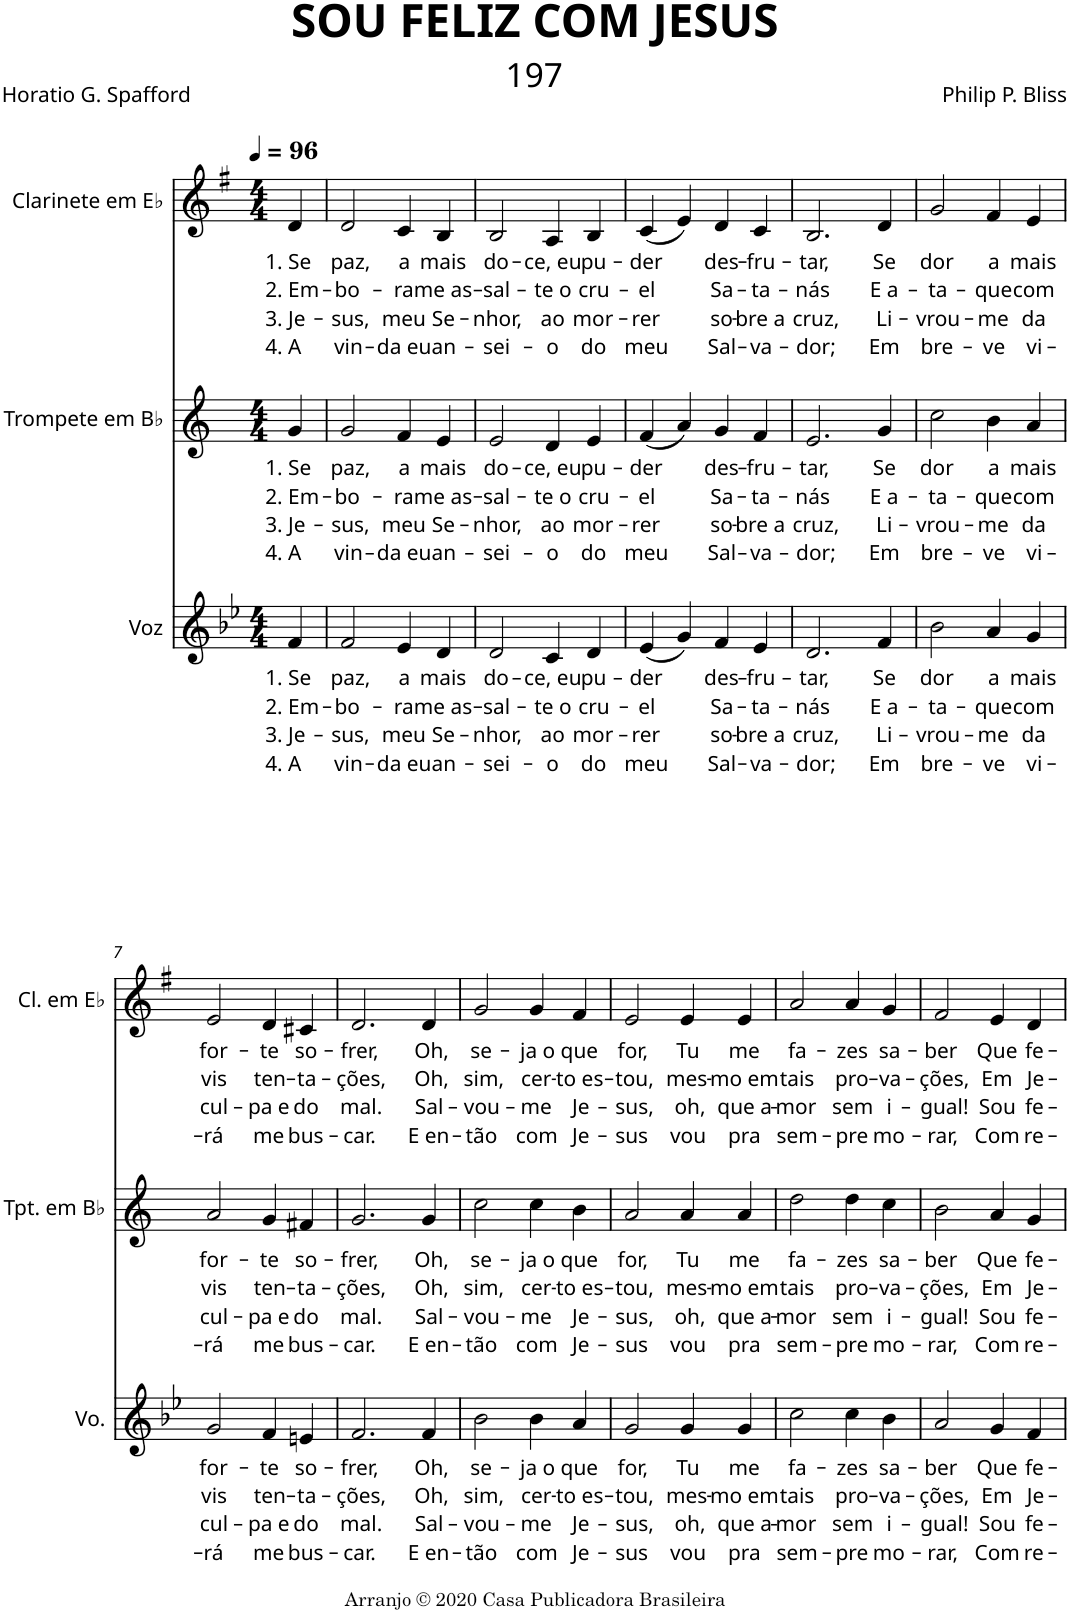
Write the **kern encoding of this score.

**kern	**text	**text	**text	**text	**kern	**text	**text	**text	**text	**kern	**text	**text	**text	**text
*part3	*part3	*part3	*part3	*part3	*part2	*part2	*part2	*part2	*part2	*part1	*part1	*part1	*part1	*part1
*staff3	*staff3	*staff3	*staff3	*staff3	*staff2	*staff2	*staff2	*staff2	*staff2	*staff1	*staff1	*staff1	*staff1	*staff1
*I"Voz	*	*	*	*	*I"Trompete em Bb	*	*	*	*	*I"Clarinete em Eb	*	*	*	*
*I'Vo.	*	*	*	*	*I'Tpt. em Bb	*	*	*	*	*I'Cl. em Eb	*	*	*	*
*clefG2	*	*	*	*	*clefG2	*	*	*	*	*clefG2	*	*	*	*
*	*	*	*	*	*Trd1c2	*	*	*	*	*Trd-2c-3	*	*	*	*
*k[b-e-]	*	*	*	*	*k[]	*	*	*	*	*k[f#]	*	*	*	*
*M4/4	*	*	*	*	*M4/4	*	*	*	*	*M4/4	*	*	*	*
*MM96	*	*	*	*	*MM96	*	*	*	*	*MM96	*	*	*	*
=1	=1	=1	=1	=1	=1	=1	=1	=1	=1	=1	=1	=1	=1	=1
!	!LO:LY:b	!LO:LY:b	!LO:LY:b	!LO:LY:b	!	!LO:LY:b	!LO:LY:b	!LO:LY:b	!LO:LY:b	!	!LO:LY:b	!LO:LY:b	!LO:LY:b	!LO:LY:b
4f/	1. Se	2. Em-	3. Je-	4. A	4g/	1. Se	2. Em-	3. Je-	4. A	4d/	1. Se	2. Em-	3. Je-	4. A
=2	=2	=2	=2	=2	=2	=2	=2	=2	=2	=2	=2	=2	=2	=2
!	!LO:LY:b	!LO:LY:b	!LO:LY:b	!LO:LY:b	!	!LO:LY:b	!LO:LY:b	!LO:LY:b	!LO:LY:b	!	!LO:LY:b	!LO:LY:b	!LO:LY:b	!LO:LY:b
2f/	paz,	-bo-	-sus,	vin-	2g/	paz,	-bo-	-sus,	vin-	2d/	paz,	-bo-	-sus,	vin-
!	!LO:LY:b	!LO:LY:b	!LO:LY:b	!LO:LY:b	!	!LO:LY:b	!LO:LY:b	!LO:LY:b	!LO:LY:b	!	!LO:LY:b	!LO:LY:b	!LO:LY:b	!LO:LY:b
4e-/	a	-ra	meu	-da eu	4f/	a	-ra	meu	-da eu	4c/	a	-ra	meu	-da eu
!	!LO:LY:b	!LO:LY:b	!LO:LY:b	!LO:LY:b	!	!LO:LY:b	!LO:LY:b	!LO:LY:b	!LO:LY:b	!	!LO:LY:b	!LO:LY:b	!LO:LY:b	!LO:LY:b
4d/	mais	me as-	Se-	an-	4e/	mais	me as-	Se-	an-	4B/	mais	me as-	Se-	an-
=3	=3	=3	=3	=3	=3	=3	=3	=3	=3	=3	=3	=3	=3	=3
!	!LO:LY:b	!LO:LY:b	!LO:LY:b	!LO:LY:b	!	!LO:LY:b	!LO:LY:b	!LO:LY:b	!LO:LY:b	!	!LO:LY:b	!LO:LY:b	!LO:LY:b	!LO:LY:b
2d/	do-	-sal-	-nhor,	-sei-	2e/	do-	-sal-	-nhor,	-sei-	2B/	do-	-sal-	-nhor,	-sei-
!	!LO:LY:b	!LO:LY:b	!LO:LY:b	!LO:LY:b	!	!LO:LY:b	!LO:LY:b	!LO:LY:b	!LO:LY:b	!	!LO:LY:b	!LO:LY:b	!LO:LY:b	!LO:LY:b
4c/	-ce, eu	-te o	ao	-o	4d/	-ce, eu	-te o	ao	-o	4A/	-ce, eu	-te o	ao	-o
!	!LO:LY:b	!LO:LY:b	!LO:LY:b	!LO:LY:b	!	!LO:LY:b	!LO:LY:b	!LO:LY:b	!LO:LY:b	!	!LO:LY:b	!LO:LY:b	!LO:LY:b	!LO:LY:b
4d/	pu-	cru-	mor-	do	4e/	pu-	cru-	mor-	do	4B/	pu-	cru-	mor-	do
=4	=4	=4	=4	=4	=4	=4	=4	=4	=4	=4	=4	=4	=4	=4
!	!LO:LY:b	!LO:LY:b	!LO:LY:b	!LO:LY:b	!	!LO:LY:b	!LO:LY:b	!LO:LY:b	!LO:LY:b	!	!LO:LY:b	!LO:LY:b	!LO:LY:b	!LO:LY:b
(4e-/	-der	-el	-rer	meu	(4f/	-der	-el	-rer	meu	(4c/	-der	-el	-rer	meu
4g/)	.	.	.	.	4a/)	.	.	.	.	4e/)	.	.	.	.
!	!LO:LY:b	!LO:LY:b	!LO:LY:b	!LO:LY:b	!	!LO:LY:b	!LO:LY:b	!LO:LY:b	!LO:LY:b	!	!LO:LY:b	!LO:LY:b	!LO:LY:b	!LO:LY:b
4f/	des-	Sa-	so-	Sal-	4g/	des-	Sa-	so-	Sal-	4d/	des-	Sa-	so-	Sal-
!	!LO:LY:b	!LO:LY:b	!LO:LY:b	!LO:LY:b	!	!LO:LY:b	!LO:LY:b	!LO:LY:b	!LO:LY:b	!	!LO:LY:b	!LO:LY:b	!LO:LY:b	!LO:LY:b
4e-/	-fru-	-ta-	-bre a	-va-	4f/	-fru-	-ta-	-bre a	-va-	4c/	-fru-	-ta-	-bre a	-va-
=5	=5	=5	=5	=5	=5	=5	=5	=5	=5	=5	=5	=5	=5	=5
!	!LO:LY:b	!LO:LY:b	!LO:LY:b	!LO:LY:b	!	!LO:LY:b	!LO:LY:b	!LO:LY:b	!LO:LY:b	!	!LO:LY:b	!LO:LY:b	!LO:LY:b	!LO:LY:b
2.d/	-tar,	-nás	cruz,	-dor;	2.e/	-tar,	-nás	cruz,	-dor;	2.B/	-tar,	-nás	cruz,	-dor;
!	!LO:LY:b	!LO:LY:b	!LO:LY:b	!LO:LY:b	!	!LO:LY:b	!LO:LY:b	!LO:LY:b	!LO:LY:b	!	!LO:LY:b	!LO:LY:b	!LO:LY:b	!LO:LY:b
4f/	Se	E a-	Li-	Em	4g/	Se	E a-	Li-	Em	4d/	Se	E a-	Li-	Em
=6	=6	=6	=6	=6	=6	=6	=6	=6	=6	=6	=6	=6	=6	=6
!	!LO:LY:b	!LO:LY:b	!LO:LY:b	!LO:LY:b	!	!LO:LY:b	!LO:LY:b	!LO:LY:b	!LO:LY:b	!	!LO:LY:b	!LO:LY:b	!LO:LY:b	!LO:LY:b
2b-\	dor	-ta-	-vrou-	bre-	2cc\	dor	-ta-	-vrou-	bre-	2g/	dor	-ta-	-vrou-	bre-
!	!LO:LY:b	!LO:LY:b	!LO:LY:b	!LO:LY:b	!	!LO:LY:b	!LO:LY:b	!LO:LY:b	!LO:LY:b	!	!LO:LY:b	!LO:LY:b	!LO:LY:b	!LO:LY:b
4a/	a	-que	-me	-ve	4b\	a	-que	-me	-ve	4f#/	a	-que	-me	-ve
!	!LO:LY:b	!LO:LY:b	!LO:LY:b	!LO:LY:b	!	!LO:LY:b	!LO:LY:b	!LO:LY:b	!LO:LY:b	!	!LO:LY:b	!LO:LY:b	!LO:LY:b	!LO:LY:b
4g/	mais	com	da	vi-	4a/	mais	com	da	vi-	4e/	mais	com	da	vi-
!!LO:LB:g=z
=7	=7	=7	=7	=7	=7	=7	=7	=7	=7	=7	=7	=7	=7	=7
!	!LO:LY:b	!LO:LY:b	!LO:LY:b	!LO:LY:b	!	!LO:LY:b	!LO:LY:b	!LO:LY:b	!LO:LY:b	!	!LO:LY:b	!LO:LY:b	!LO:LY:b	!LO:LY:b
2g/	for-	vis	cul-	-rá	2a/	for-	vis	cul-	-rá	2e/	for-	vis	cul-	-rá
!	!LO:LY:b	!LO:LY:b	!LO:LY:b	!LO:LY:b	!	!LO:LY:b	!LO:LY:b	!LO:LY:b	!LO:LY:b	!	!LO:LY:b	!LO:LY:b	!LO:LY:b	!LO:LY:b
4f/	-te	ten-	-pa e	me	4g/	-te	ten-	-pa e	me	4d/	-te	ten-	-pa e	me
!	!LO:LY:b	!LO:LY:b	!LO:LY:b	!LO:LY:b	!	!LO:LY:b	!LO:LY:b	!LO:LY:b	!LO:LY:b	!	!LO:LY:b	!LO:LY:b	!LO:LY:b	!LO:LY:b
4en/	so-	-ta-	do	bus-	4f#X/	so-	-ta-	do	bus-	4c#X/	so-	-ta-	do	bus-
=8	=8	=8	=8	=8	=8	=8	=8	=8	=8	=8	=8	=8	=8	=8
!	!LO:LY:b	!LO:LY:b	!LO:LY:b	!LO:LY:b	!	!LO:LY:b	!LO:LY:b	!LO:LY:b	!LO:LY:b	!	!LO:LY:b	!LO:LY:b	!LO:LY:b	!LO:LY:b
2.f/	-frer,	-ções,	mal.	-car.	2.g/	-frer,	-ções,	mal.	-car.	2.d/	-frer,	-ções,	mal.	-car.
!	!LO:LY:b	!LO:LY:b	!LO:LY:b	!LO:LY:b	!	!LO:LY:b	!LO:LY:b	!LO:LY:b	!LO:LY:b	!	!LO:LY:b	!LO:LY:b	!LO:LY:b	!LO:LY:b
4f/	Oh,	Oh,	Sal-	E en-	4g/	Oh,	Oh,	Sal-	E en-	4d/	Oh,	Oh,	Sal-	E en-
=9	=9	=9	=9	=9	=9	=9	=9	=9	=9	=9	=9	=9	=9	=9
!	!LO:LY:b	!LO:LY:b	!LO:LY:b	!LO:LY:b	!	!LO:LY:b	!LO:LY:b	!LO:LY:b	!LO:LY:b	!	!LO:LY:b	!LO:LY:b	!LO:LY:b	!LO:LY:b
2b-\	se-	sim,	-vou-	-tão	2cc\	se-	sim,	-vou-	-tão	2g/	se-	sim,	-vou-	-tão
!	!LO:LY:b	!LO:LY:b	!LO:LY:b	!LO:LY:b	!	!LO:LY:b	!LO:LY:b	!LO:LY:b	!LO:LY:b	!	!LO:LY:b	!LO:LY:b	!LO:LY:b	!LO:LY:b
4b-\	-ja o	cer-	-me	com	4cc\	-ja o	cer-	-me	com	4g/	-ja o	cer-	-me	com
!	!LO:LY:b	!LO:LY:b	!LO:LY:b	!LO:LY:b	!	!LO:LY:b	!LO:LY:b	!LO:LY:b	!LO:LY:b	!	!LO:LY:b	!LO:LY:b	!LO:LY:b	!LO:LY:b
4a/	que	-to es-	Je-	Je-	4b\	que	-to es-	Je-	Je-	4f#/	que	-to es-	Je-	Je-
=10	=10	=10	=10	=10	=10	=10	=10	=10	=10	=10	=10	=10	=10	=10
!	!LO:LY:b	!LO:LY:b	!LO:LY:b	!LO:LY:b	!	!LO:LY:b	!LO:LY:b	!LO:LY:b	!LO:LY:b	!	!LO:LY:b	!LO:LY:b	!LO:LY:b	!LO:LY:b
2g/	for,	-tou,	-sus,	-sus	2a/	for,	-tou,	-sus,	-sus	2e/	for,	-tou,	-sus,	-sus
!	!LO:LY:b	!LO:LY:b	!LO:LY:b	!LO:LY:b	!	!LO:LY:b	!LO:LY:b	!LO:LY:b	!LO:LY:b	!	!LO:LY:b	!LO:LY:b	!LO:LY:b	!LO:LY:b
4g/	Tu	mes-	oh,	vou	4a/	Tu	mes-	oh,	vou	4e/	Tu	mes-	oh,	vou
!	!LO:LY:b	!LO:LY:b	!LO:LY:b	!LO:LY:b	!	!LO:LY:b	!LO:LY:b	!LO:LY:b	!LO:LY:b	!	!LO:LY:b	!LO:LY:b	!LO:LY:b	!LO:LY:b
4g/	me	-mo em	que a-	pra	4a/	me	-mo em	que a-	pra	4e/	me	-mo em	que a-	pra
=11	=11	=11	=11	=11	=11	=11	=11	=11	=11	=11	=11	=11	=11	=11
!	!LO:LY:b	!LO:LY:b	!LO:LY:b	!LO:LY:b	!	!LO:LY:b	!LO:LY:b	!LO:LY:b	!LO:LY:b	!	!LO:LY:b	!LO:LY:b	!LO:LY:b	!LO:LY:b
2cc\	fa-	tais	-mor	sem-	2dd\	fa-	tais	-mor	sem-	2a/	fa-	tais	-mor	sem-
!	!LO:LY:b	!LO:LY:b	!LO:LY:b	!LO:LY:b	!	!LO:LY:b	!LO:LY:b	!LO:LY:b	!LO:LY:b	!	!LO:LY:b	!LO:LY:b	!LO:LY:b	!LO:LY:b
4cc\	-zes	pro-	sem	-pre	4dd\	-zes	pro-	sem	-pre	4a/	-zes	pro-	sem	-pre
!	!LO:LY:b	!LO:LY:b	!LO:LY:b	!LO:LY:b	!	!LO:LY:b	!LO:LY:b	!LO:LY:b	!LO:LY:b	!	!LO:LY:b	!LO:LY:b	!LO:LY:b	!LO:LY:b
4b-\	sa-	-va-	i-	mo-	4cc\	sa-	-va-	i-	mo-	4g/	sa-	-va-	i-	mo-
=12	=12	=12	=12	=12	=12	=12	=12	=12	=12	=12	=12	=12	=12	=12
!	!LO:LY:b	!LO:LY:b	!LO:LY:b	!LO:LY:b	!	!LO:LY:b	!LO:LY:b	!LO:LY:b	!LO:LY:b	!	!LO:LY:b	!LO:LY:b	!LO:LY:b	!LO:LY:b
2a/	-ber	-ções,	-gual!	-rar,	2b\	-ber	-ções,	-gual!	-rar,	2f#/	-ber	-ções,	-gual!	-rar,
!	!LO:LY:b	!LO:LY:b	!LO:LY:b	!LO:LY:b	!	!LO:LY:b	!LO:LY:b	!LO:LY:b	!LO:LY:b	!	!LO:LY:b	!LO:LY:b	!LO:LY:b	!LO:LY:b
4g/	Que	Em	Sou	Com	4a/	Que	Em	Sou	Com	4e/	Que	Em	Sou	Com
!	!LO:LY:b	!LO:LY:b	!LO:LY:b	!LO:LY:b	!	!LO:LY:b	!LO:LY:b	!LO:LY:b	!LO:LY:b	!	!LO:LY:b	!LO:LY:b	!LO:LY:b	!LO:LY:b
4f/	fe-	Je-	fe-	re-	4g/	fe-	Je-	fe-	re-	4d/	fe-	Je-	fe-	re-
=	=	=	=	=	=	=	=	=	=	=	=	=	=	=
*-	*-	*-	*-	*-	*-	*-	*-	*-	*-	*-	*-	*-	*-	*-
